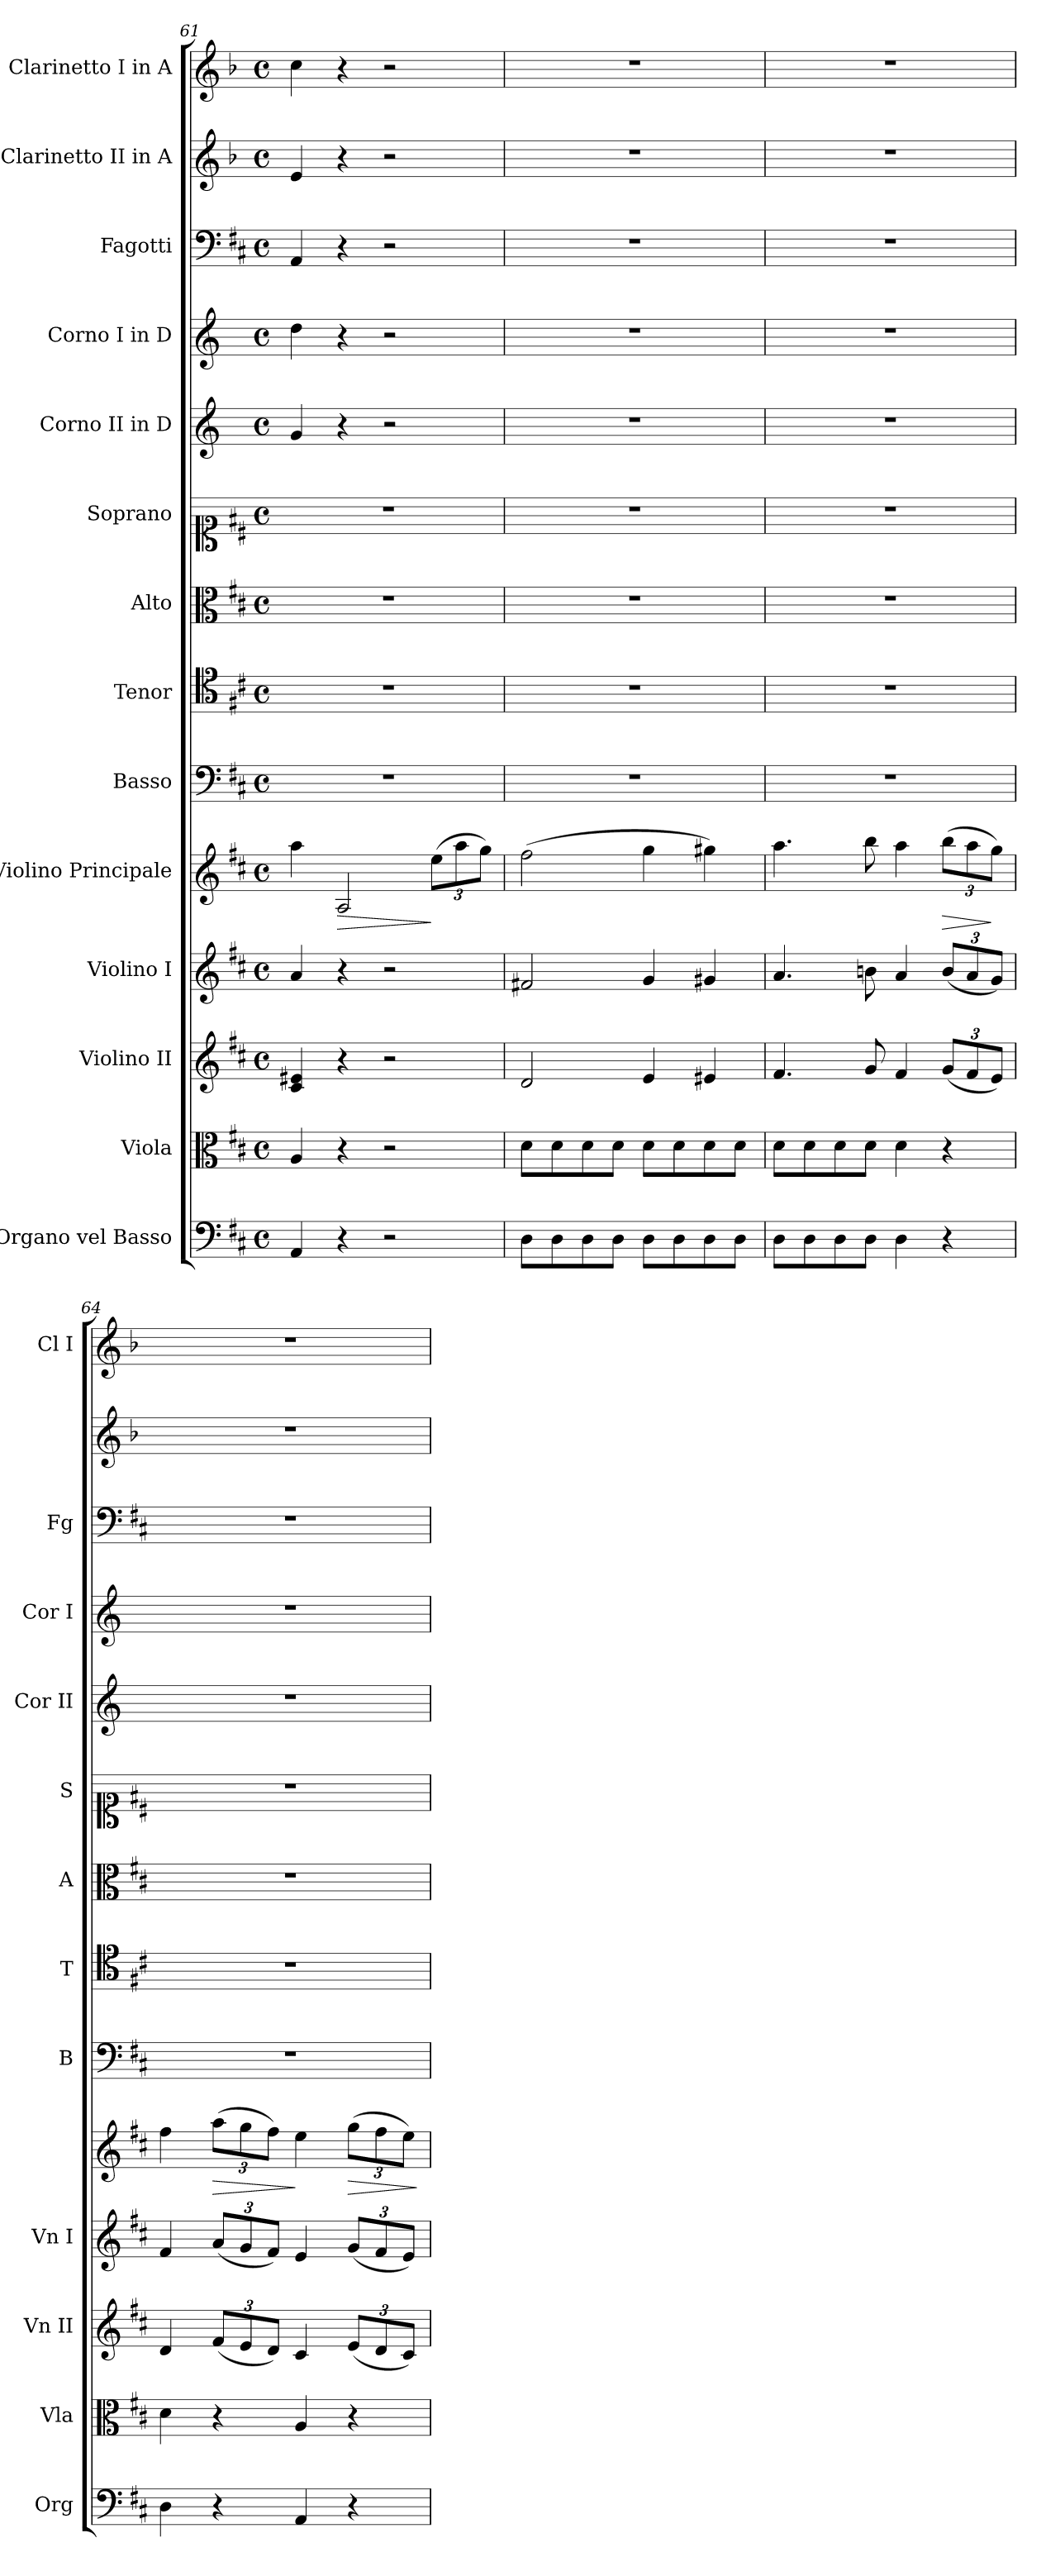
**kern	**kern	**kern	**kern	**kern	**dynam	**kern	**kern	**kern	**kern	**kern	**kern	**kern	**kern	**kern
*part14	*part13	*part12	*part11	*part10	*part10	*part9	*part8	*part7	*part6	*part5	*part4	*part3	*part2	*part1
*staff14	*staff13	*staff12	*staff11	*staff10	*staff10	*staff9	*staff8	*staff7	*staff6	*staff5	*staff4	*staff3	*staff2	*staff1
*I"Organo vel Basso	*I"Viola	*I"Violino II	*I"Violino I	*I"Violino Principale	*	*I"Basso	*I"Tenor	*I"Alto	*I"Soprano	*I"Corno II in D	*I"Corno I in D	*I"Fagotti	*I"Clarinetto II in A	*I"Clarinetto I in A
*I'Org	*I'Vla	*I'Vn II	*I'Vn I	*	*	*I'B	*I'T	*I'A	*I'S	*I'Cor II	*I'Cor I	*I'Fg	*	*I'Cl I
*clefF4	*clefC3	*clefG2	*clefG2	*clefG2	*	*clefF4	*clefC4	*clefC3	*clefC1	*clefG2	*clefG2	*clefF4	*clefG2	*clefG2
*	*	*	*	*	*	*	*	*	*	*ITrd-1c-2	*ITrd-1c-2	*	*ITrd2c3	*ITrd2c3
*k[f#c#]	*k[f#c#]	*k[f#c#]	*k[f#c#]	*k[f#c#]	*	*k[f#c#]	*k[f#c#]	*k[f#c#]	*k[f#c#]	*k[f#c#]	*k[f#c#]	*k[f#c#]	*k[f#c#]	*k[f#c#]
*D:	*D:	*D:	*D:	*D:	*	*D:	*D:	*D:	*D:	*	*	*D:	*D:	*D:
*M4/4	*M4/4	*M4/4	*M4/4	*M4/4	*	*M4/4	*M4/4	*M4/4	*M4/4	*M4/4	*M4/4	*M4/4	*M4/4	*M4/4
*met(c)	*met(c)	*met(c)	*met(c)	*met(c)	*	*met(c)	*met(c)	*met(c)	*met(c)	*met(c)	*met(c)	*met(c)	*met(c)	*met(c)
=61	=61	=61	=61	=61	=61	=61	=61	=61	=61	=61	=61	=61	=61	=61
4AA	4A	4c# 4e#X	4a	4aa	.	1r	1r	1r	1r	4a	4ee	4AA	4c#	4a
!	!	!	!	!	!LO:HP:b	!	!	!	!	!	!	!	!	!
4r	4r	4r	4r	2A	>	.	.	.	.	4r	4r	4r	4r	4r
2r	2r	2r	2r	.	.	.	.	.	.	2r	2r	2r	2r	2r
.	.	.	.	(>12eeL	]	.	.	.	.	.	.	.	.	.
.	.	.	.	12aa	.	.	.	.	.	.	.	.	.	.
.	.	.	.	12ggJ)	.	.	.	.	.	.	.	.	.	.
=62	=62	=62	=62	=62	=62	=62	=62	=62	=62	=62	=62	=62	=62	=62
8DL	8dL	2d	2f#X	(>2ff#	.	1r	1r	1r	1r	1r	1r	1r	1r	1r
8D	8d	.	.	.	.	.	.	.	.	.	.	.	.	.
8D	8d	.	.	.	.	.	.	.	.	.	.	.	.	.
8DJ	8dJ	.	.	.	.	.	.	.	.	.	.	.	.	.
8DL	8dL	4e	4g	4gg	.	.	.	.	.	.	.	.	.	.
8D	8d	.	.	.	.	.	.	.	.	.	.	.	.	.
8D	8d	4e#X	4g#X	4gg#X)	.	.	.	.	.	.	.	.	.	.
8DJ	8dJ	.	.	.	.	.	.	.	.	.	.	.	.	.
=63	=63	=63	=63	=63	=63	=63	=63	=63	=63	=63	=63	=63	=63	=63
8DL	8dL	4.f#	4.a	4.aa	.	1r	1r	1r	1r	1r	1r	1r	1r	1r
8D	8d	.	.	.	.	.	.	.	.	.	.	.	.	.
8D	8d	.	.	.	.	.	.	.	.	.	.	.	.	.
8DJ	8dJ	8g	8bn	8bb	.	.	.	.	.	.	.	.	.	.
4D	4d	4f#	4a	4aa	.	.	.	.	.	.	.	.	.	.
!	!	!	!	!	!LO:HP:b	!	!	!	!	!	!	!	!	!
4r	4r	(<12gL	(<12bL	(>12bbL	>	.	.	.	.	.	.	.	.	.
.	.	12f#	12a	12aa	.	.	.	.	.	.	.	.	.	.
.	.	12eJ)	12gJ)	12ggJ)	]	.	.	.	.	.	.	.	.	.
=64	=64	=64	=64	=64	=64	=64	=64	=64	=64	=64	=64	=64	=64	=64
4D	4d	4d	4f#	4ff#	.	1r	1r	1r	1r	1r	1r	1r	1r	1r
!	!	!	!	!	!LO:HP:b	!	!	!	!	!	!	!	!	!
4r	4r	(<12f#L	(<12aL	(>12aaL	>	.	.	.	.	.	.	.	.	.
.	.	12e	12g	12gg	.	.	.	.	.	.	.	.	.	.
.	.	12dJ)	12f#J)	12ff#J)	.	.	.	.	.	.	.	.	.	.
4AA	4A	4c#	4e	4ee	]	.	.	.	.	.	.	.	.	.
!	!	!	!	!	!LO:HP:b	!	!	!	!	!	!	!	!	!
4r	4r	(<12eL	(<12gL	(>12ggL	>	.	.	.	.	.	.	.	.	.
.	.	12d	12f#	12ff#	.	.	.	.	.	.	.	.	.	.
.	.	12c#J)	12eJ)	12eeJ)	.	.	.	.	.	.	.	.	.	.
.	.	.	.	.	]	.	.	.	.	.	.	.	.	.
=	=	=	=	=	=	=	=	=	=	=	=	=	=	=
*-	*-	*-	*-	*-	*-	*-	*-	*-	*-	*-	*-	*-	*-	*-
